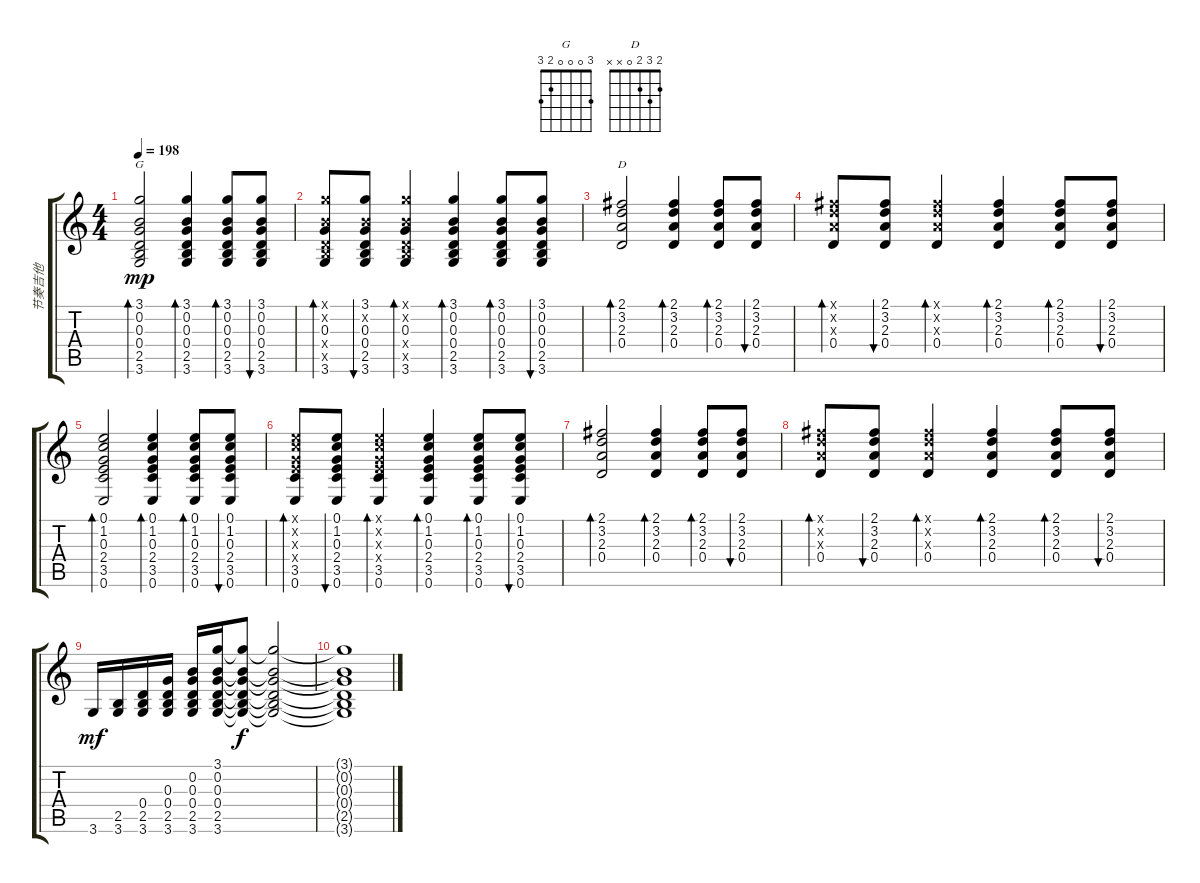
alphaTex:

\track ("节奏吉他" "节奏吉他") {instrument acousticguitarsteel}
\staff {score tabs}
\tuning (E4 B3 G3 D3 A2 E2) {hide}
\chord ("G" 3 0 0 0 2 3)
\chord ("D" 2 3 2 0 x x)
\ts (4 4)
\tempo 198
\clef g2
\ks c
(3.1 0.2 0.3 0.4 2.5 3.6).2{bd 30 ch "G" dy mp} (3.1 0.2 0.3 0.4 2.5 3.6).4{bd 30} (3.1 0.2 0.3 0.4 2.5 3.6).8{bd 30} (3.1 0.2 0.3 0.4 2.5 3.6).8{bu 30} |
(3.1{x} 0.2{x} 0.3 0.4{x} 2.5{x} 3.6).8{bd 30} (3.1 0.2{x} 0.3 0.4 2.5 3.6).8{bu 30} (3.1{x} 0.2{x} 0.3 0.4{x} 2.5{x} 3.6).4{bd 30} (3.1 0.2 0.3 0.4 2.5 3.6).4{bd 30} (3.1 0.2 0.3 0.4 2.5 3.6).8{bd 30} (3.1 0.2 0.3 0.4 2.5 3.6).8{bu 30} |
(2.1 3.2 2.3 0.4).2{bd 30 ch "D"} (2.1 3.2 2.3 0.4).4{bd 30} (2.1 3.2 2.3 0.4).8{bd 30} (2.1 3.2 2.3 0.4).8{bu 30} |
(2.1{x} 3.2{x} 2.3{x} 0.4).8{bd 30} (2.1 3.2 2.3 0.4).8{bu 30} (2.1{x} 3.2{x} 2.3{x} 0.4).4{bd 30} (2.1 3.2 2.3 0.4).4{bd 30} (2.1 3.2 2.3 0.4).8{bd 30} (2.1 3.2 2.3 0.4).8{bu 30} |
(0.1 1.2 0.3 2.4 3.5 0.6).2{bd 30} (0.1 1.2 0.3 2.4 3.5 0.6).4{bd 30} (0.1 1.2 0.3 2.4 3.5 0.6).8{bd 30} (0.1 1.2 0.3 2.4 3.5 0.6).8{bu 30} |
(0.1{x} 1.2{x} 0.3{x} 2.4{x} 3.5 0.6).8{bd 30} (0.1 1.2 0.3 2.4 3.5 0.6).8{bu 30} (0.1{x} 1.2{x} 0.3{x} 2.4{x} 3.5 0.6).4{bd 30} (0.1 1.2 0.3 2.4 3.5 0.6).4{bd 30} (0.1 1.2 0.3 2.4 3.5 0.6).8{bd 30} (0.1 1.2 0.3 2.4 3.5 0.6).8{bu 30} |
(2.1 3.2 2.3 0.4).2{bd 30} (2.1 3.2 2.3 0.4).4{bd 30} (2.1 3.2 2.3 0.4).8{bd 30} (2.1 3.2 2.3 0.4).8{bu 30} |
(2.1{x} 3.2{x} 2.3{x} 0.4).8{bd 30} (2.1 3.2 2.3 0.4).8{bu 30} (2.1{x} 3.2{x} 2.3{x} 0.4).4{bd 30} (2.1 3.2 2.3 0.4).4{bd 30} (2.1 3.2 2.3 0.4).8{bd 30} (2.1 3.2 2.3 0.4).8{bu 30} |
3.6.16{dy mf} (2.5 3.6).16 (0.4 2.5 3.6).16 (0.3 0.4 2.5 3.6).16 (0.2 0.3 0.4 2.5 3.6).16 (3.1 0.2 0.3 0.4 2.5 3.6).16 (3.1{t} 0.2{t} 0.3{t} 0.4{t} 2.5{t} 3.6{t}).8{dy f} (3.1{t} 0.2{t} 0.3{t} 0.4{t} 2.5{t} 3.6{t}).2 |
(3.1{t} 0.2{t} 0.3{t} 0.4{t} 2.5{t} 3.6{t}).1
